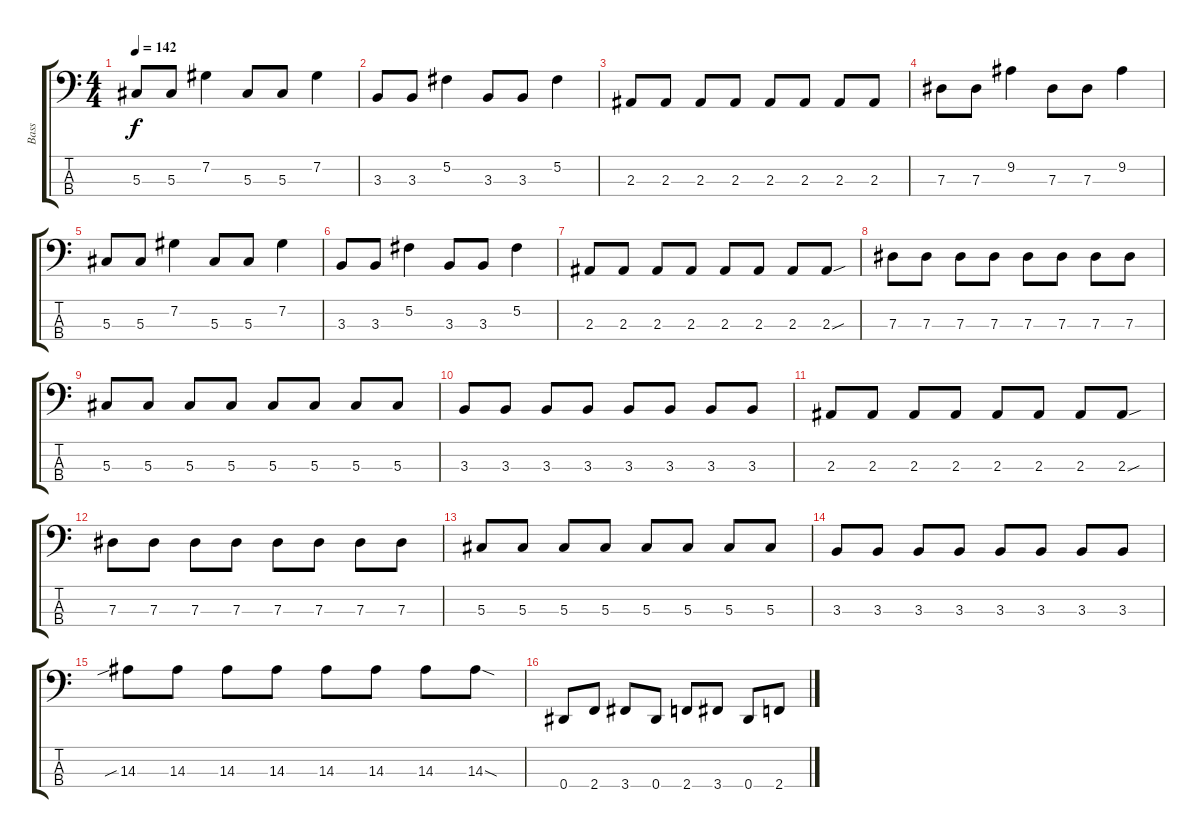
\track ("Bass" "Bass") {instrument electricbassfinger}
\staff {score tabs}
\tuning (Gb2 Db2 Ab1 Eb1) {hide}
\ts (4 4)
\tempo 142
\clef f4
\ks c
5.3.8{dy f} 5.3.8 7.2.4 5.3.8 5.3.8 7.2.4 |
3.3.8 3.3.8 5.2.4 3.3.8 3.3.8 5.2.4 |
2.3.8 2.3.8 2.3.8 2.3.8 2.3.8 2.3.8 2.3.8 2.3.8 |
7.3.8 7.3.8 9.2.4 7.3.8 7.3.8 9.2.4 |
5.3.8 5.3.8 7.2.4 5.3.8 5.3.8 7.2.4 |
3.3.8 3.3.8 5.2.4 3.3.8 3.3.8 5.2.4 |
2.3.8 2.3.8 2.3.8 2.3.8 2.3.8 2.3.8 2.3.8 2.3{sou}.8 |
7.3.8 7.3.8 7.3.8 7.3.8 7.3.8 7.3.8 7.3.8 7.3.8 |
5.3.8 5.3.8 5.3.8 5.3.8 5.3.8 5.3.8 5.3.8 5.3.8 |
3.3.8 3.3.8 3.3.8 3.3.8 3.3.8 3.3.8 3.3.8 3.3.8 |
2.3.8 2.3.8 2.3.8 2.3.8 2.3.8 2.3.8 2.3.8 2.3{sou}.8 |
7.3.8 7.3.8 7.3.8 7.3.8 7.3.8 7.3.8 7.3.8 7.3.8 |
5.3.8 5.3.8 5.3.8 5.3.8 5.3.8 5.3.8 5.3.8 5.3.8 |
3.3.8 3.3.8 3.3.8 3.3.8 3.3.8 3.3.8 3.3.8 3.3.8 |
14.3{sib}.8 14.3.8 14.3.8 14.3.8 14.3.8 14.3.8 14.3.8 14.3{sod}.8 |
0.4.8 2.4.8 3.4.8 0.4.8 2.4.8 3.4.8 0.4.8 2.4.8
